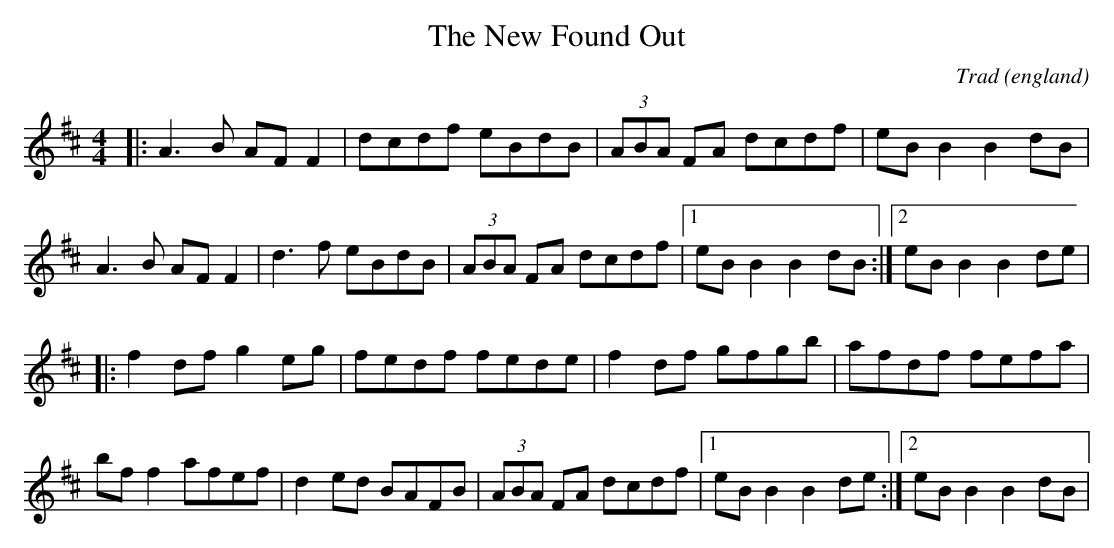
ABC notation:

X:1
T:New Found Out, The
O:england
C:Trad
M:4/4
K:D
|:A3 B AF F2 | dcdf eBdB | (3ABA FA dcdf | eB B2 B2 dB |
A3 B AF F2 | d3 f eBdB | (3ABA FA dcdf |[1eB B2 B2 dB :|[2eB B2 B2 de|
|:f2 df g2 eg | fedf fede | f2 df  gfgb | afdf fefa |
bf f2 afef | d2 ed BAFB | (3ABA FA dcdf |[1eB B2 B2 de:|[2eB B2 B2 dB|
